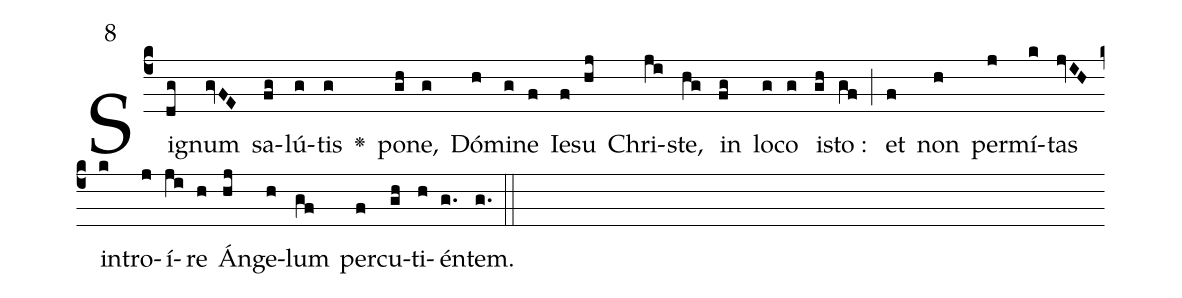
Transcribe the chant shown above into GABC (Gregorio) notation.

mode: 8;
%%
(c4) Si(dg)gnum(gvFE) sa(fg)lú(g)tis(g) <v>\greheightstar</v>() po(gh)ne,(g) Dó(h)mi(g)ne(f) Ie(f)su(hj) Chri(ji)ste,(hg) in(fg) lo(g)co(g) i(gh)sto~:(gf) (;) et(f) non(h) per(j)mí(k)tas(jvIH) in(k)tro(j)í(ji)re(h) Án(hj)ge(h)lum(gf) per(f)cu(gh)ti(h)én(g.)tem.(g.) (::)
